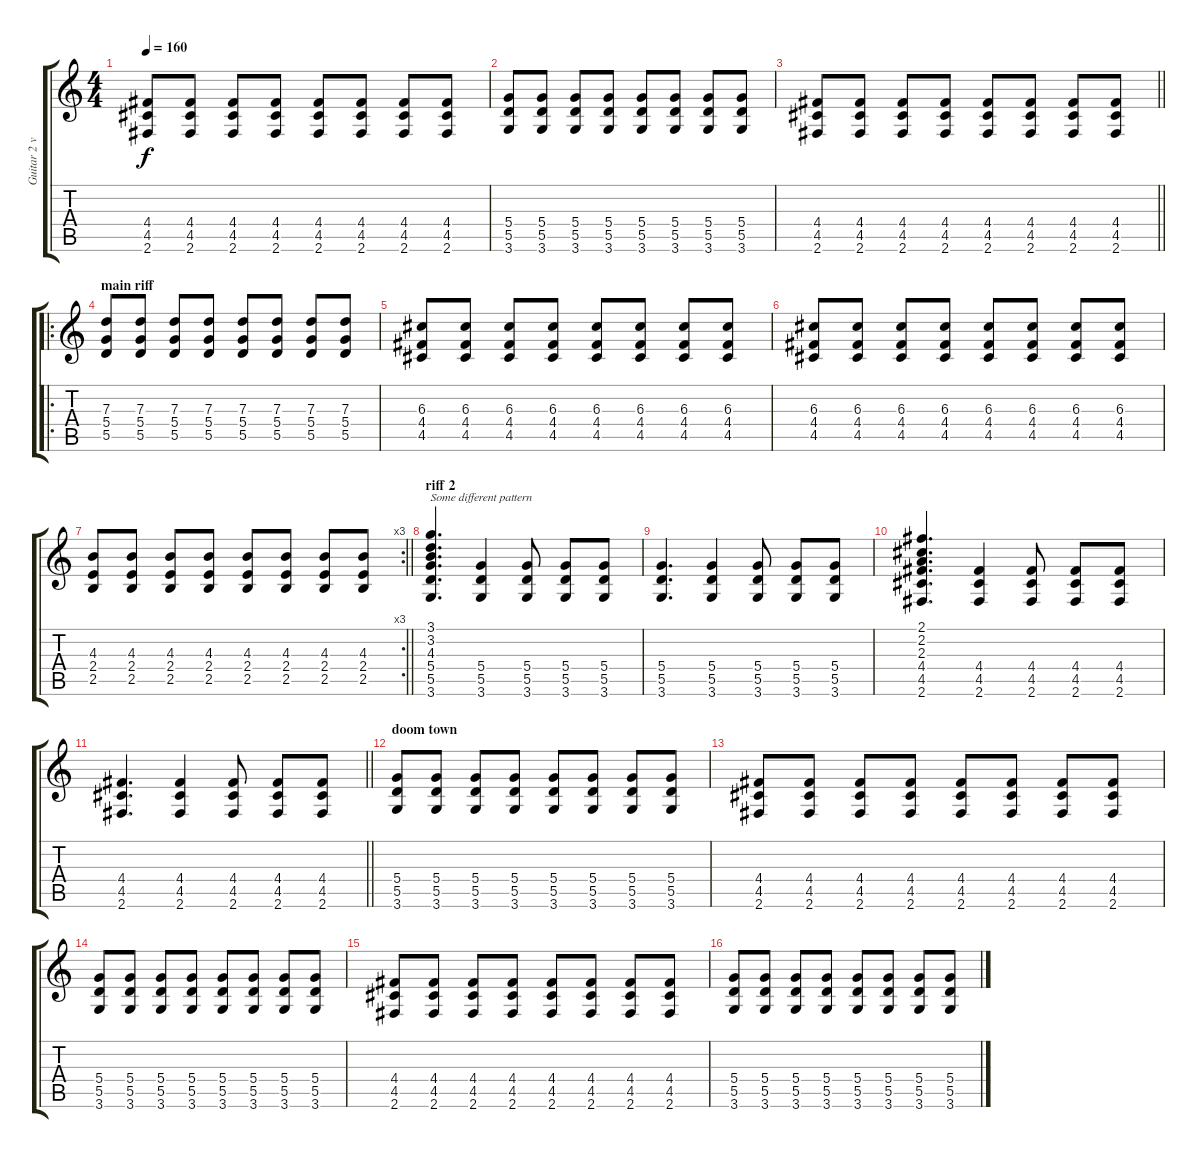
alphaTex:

\track ("Guitar 2 var" "Guitar 2 v") {mute instrument electricguitarclean}
\staff {score tabs}
\tuning (E4 B3 G3 D3 A2 E2) {hide}
\ts (4 4)
\tempo 160
\clef g2
\ks c
(4.4 4.5 2.6).8{dy f} (4.4 4.5 2.6).8 (4.4 4.5 2.6).8 (4.4 4.5 2.6).8 (4.4 4.5 2.6).8 (4.4 4.5 2.6).8 (4.4 4.5 2.6).8 (4.4 4.5 2.6).8 |
(5.4 5.5 3.6).8 (5.4 5.5 3.6).8 (5.4 5.5 3.6).8 (5.4 5.5 3.6).8 (5.4 5.5 3.6).8 (5.4 5.5 3.6).8 (5.4 5.5 3.6).8 (5.4 5.5 3.6).8 |
\barLineRight lightlight
(4.4 4.5 2.6).8 (4.4 4.5 2.6).8 (4.4 4.5 2.6).8 (4.4 4.5 2.6).8 (4.4 4.5 2.6).8 (4.4 4.5 2.6).8 (4.4 4.5 2.6).8 (4.4 4.5 2.6).8 |
\ro
\section ("" "main riff")
(7.3 5.4 5.5).8 (7.3 5.4 5.5).8 (7.3 5.4 5.5).8 (7.3 5.4 5.5).8 (7.3 5.4 5.5).8 (7.3 5.4 5.5).8 (7.3 5.4 5.5).8 (7.3 5.4 5.5).8 |
(6.3 4.4 4.5).8 (6.3 4.4 4.5).8 (6.3 4.4 4.5).8 (6.3 4.4 4.5).8 (6.3 4.4 4.5).8 (6.3 4.4 4.5).8 (6.3 4.4 4.5).8 (6.3 4.4 4.5).8 |
(6.3 4.4 4.5).8 (6.3 4.4 4.5).8 (6.3 4.4 4.5).8 (6.3 4.4 4.5).8 (6.3 4.4 4.5).8 (6.3 4.4 4.5).8 (6.3 4.4 4.5).8 (6.3 4.4 4.5).8 |
\rc 3
\barLineRight lightlight
(4.3 2.4 2.5).8 (4.3 2.4 2.5).8 (4.3 2.4 2.5).8 (4.3 2.4 2.5).8 (4.3 2.4 2.5).8 (4.3 2.4 2.5).8 (4.3 2.4 2.5).8 (4.3 2.4 2.5).8 |
\section ("" "riff 2")
(3.1 3.2 4.3 5.4 5.5 3.6).4{d txt "Some different pattern"} (5.4 5.5 3.6).4 (5.4 5.5 3.6).8 (5.4 5.5 3.6).8 (5.4 5.5 3.6).8 |
(5.4 5.5 3.6).4{d} (5.4 5.5 3.6).4 (5.4 5.5 3.6).8 (5.4 5.5 3.6).8 (5.4 5.5 3.6).8 |
(2.1 2.2 2.3 4.4 4.5 2.6).4{d} (4.4 4.5 2.6).4 (4.4 4.5 2.6).8 (4.4 4.5 2.6).8 (4.4 4.5 2.6).8 |
\barLineRight lightlight
(4.4 4.5 2.6).4{d} (4.4 4.5 2.6).4 (4.4 4.5 2.6).8 (4.4 4.5 2.6).8 (4.4 4.5 2.6).8 |
\section ("" "doom town")
(5.4 5.5 3.6).8 (5.4 5.5 3.6).8 (5.4 5.5 3.6).8 (5.4 5.5 3.6).8 (5.4 5.5 3.6).8 (5.4 5.5 3.6).8 (5.4 5.5 3.6).8 (5.4 5.5 3.6).8 |
(4.4 4.5 2.6).8 (4.4 4.5 2.6).8 (4.4 4.5 2.6).8 (4.4 4.5 2.6).8 (4.4 4.5 2.6).8 (4.4 4.5 2.6).8 (4.4 4.5 2.6).8 (4.4 4.5 2.6).8 |
(5.4 5.5 3.6).8 (5.4 5.5 3.6).8 (5.4 5.5 3.6).8 (5.4 5.5 3.6).8 (5.4 5.5 3.6).8 (5.4 5.5 3.6).8 (5.4 5.5 3.6).8 (5.4 5.5 3.6).8 |
(4.4 4.5 2.6).8 (4.4 4.5 2.6).8 (4.4 4.5 2.6).8 (4.4 4.5 2.6).8 (4.4 4.5 2.6).8 (4.4 4.5 2.6).8 (4.4 4.5 2.6).8 (4.4 4.5 2.6).8 |
(5.4 5.5 3.6).8 (5.4 5.5 3.6).8 (5.4 5.5 3.6).8 (5.4 5.5 3.6).8 (5.4 5.5 3.6).8 (5.4 5.5 3.6).8 (5.4 5.5 3.6).8 (5.4 5.5 3.6).8
